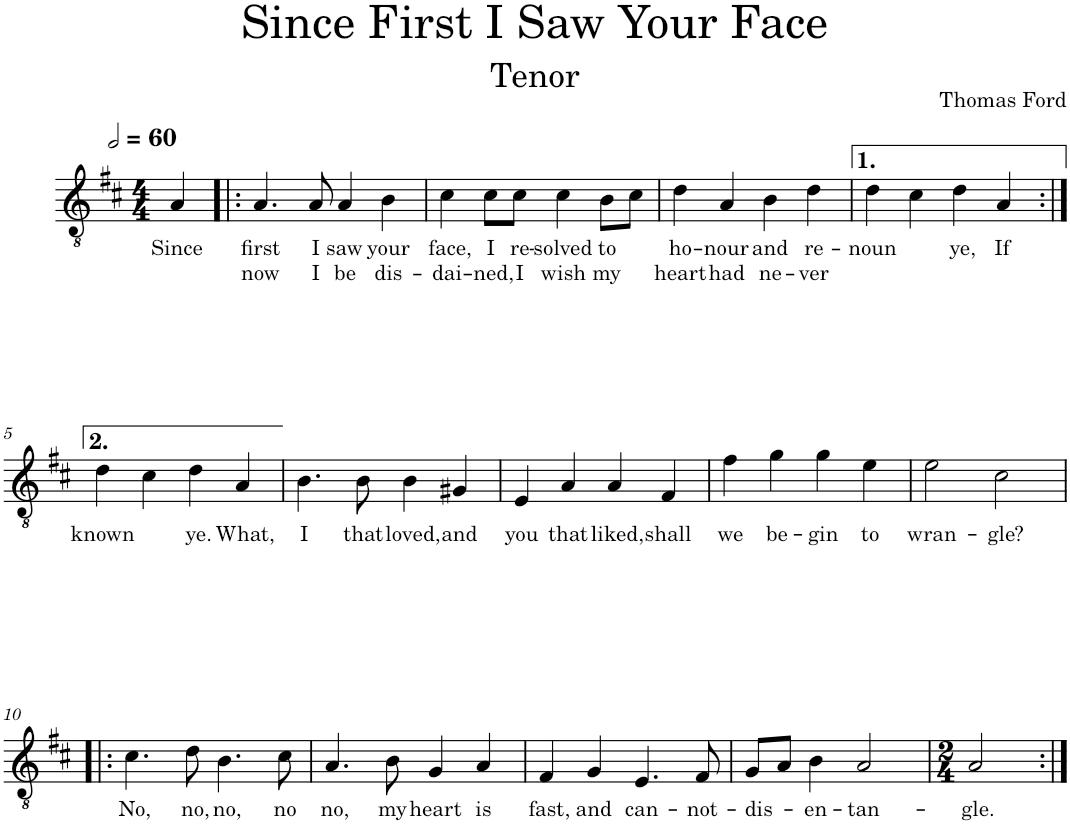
**kern	**text	**text
*part1	*part1	*part1
*staff1	*staff1	*staff1
*I"Piano	*	*
*I'Pno.	*	*
*clefGv2	*	*
*k[f#c#]	*	*
*M4/4	*	*
*MM120	*	*
=	=	=
!	!LO:LY:b	!
4A/	Since	.
=1!|:	=1!|:	=1!|:
!	!LO:LY:b	!LO:LY:b
4.A/	first	now
!	!LO:LY:b	!LO:LY:b
8A/	I	I
!	!LO:LY:b	!LO:LY:b
4A/	saw	be
!	!LO:LY:b	!LO:LY:b
4B\	your	dis-
=2	=2	=2
!	!LO:LY:b	!LO:LY:b
4c#\	face,	-dai-
!	!LO:LY:b	!LO:LY:b
8c#\L	I	-ned,
!	!LO:LY:b	!LO:LY:b
8c#\J	re-	I
!	!LO:LY:b	!LO:LY:b
4c#\	-solved	wish
!	!LO:LY:b	!LO:LY:b
8B\L	to	my
8c#\J	.	.
=3	=3	=3
!	!LO:LY:b	!LO:LY:b
4d\	ho-	heart
!	!LO:LY:b	!LO:LY:b
4A/	-nour	had
!	!LO:LY:b	!LO:LY:b
4B\	and	ne-
!	!LO:LY:b	!LO:LY:b
4d\	re-	-ver
=4	=4	=4
!	!LO:LY:b	!
4d\	-noun	.
4c#\	.	.
!	!LO:LY:b	!
4d\	ye,	.
!	!LO:LY:b	!
4A/	If	.
!!LO:LB:g=z
=5:|!	=5:|!	=5:|!
!	!LO:LY:b	!
4d\	known	.
4c#\	.	.
!	!LO:LY:b	!
4d\	ye.	.
!	!LO:LY:b	!
4A/	What,	.
=6	=6	=6
!	!LO:LY:b	!
4.B\	I	.
!	!LO:LY:b	!
8B\	that	.
!	!LO:LY:b	!
4B\	loved,	.
!	!LO:LY:b	!
4G#X/	and	.
=7	=7	=7
!	!LO:LY:b	!
4E/	you	.
!	!LO:LY:b	!
4A/	that	.
!	!LO:LY:b	!
4A/	liked,	.
!	!LO:LY:b	!
4F#/	shall	.
=8	=8	=8
!	!LO:LY:b	!
4f#\	we	.
!	!LO:LY:b	!
4g\	be-	.
!	!LO:LY:b	!
4g\	-gin	.
!	!LO:LY:b	!
4e\	to	.
=9	=9	=9
!	!LO:LY:b	!
2e\	wran-	.
!	!LO:LY:b	!
2c#\	-gle?	.
!!LO:LB:g=z
=10!|:	=10!|:	=10!|:
!	!LO:LY:b	!
4.c#\	No,	.
!	!LO:LY:b	!
8d\	no,	.
!	!LO:LY:b	!
4.B\	no,	.
!	!LO:LY:b	!
8c#\	no	.
=11	=11	=11
!	!LO:LY:b	!
4.A/	no,	.
!	!LO:LY:b	!
8B\	my	.
!	!LO:LY:b	!
4G/	heart	.
!	!LO:LY:b	!
4A/	is	.
=12	=12	=12
!	!LO:LY:b	!
4F#/	fast,	.
!	!LO:LY:b	!
4G/	and	.
!	!LO:LY:b	!
4.E/	can-	.
!	!LO:LY:b	!
8F#/	-not-	.
=13	=13	=13
!	!LO:LY:b	!
8G/L	-dis-	.
8A/J	.	.
!	!LO:LY:b	!
4B\	-en-	.
!	!LO:LY:b	!
2A/	-tan-	.
=14	=14	=14
*M2/4	*	*
!	!LO:LY:b	!
2A/	-gle.	.
=:|!	=:|!	=:|!
*-	*-	*-
